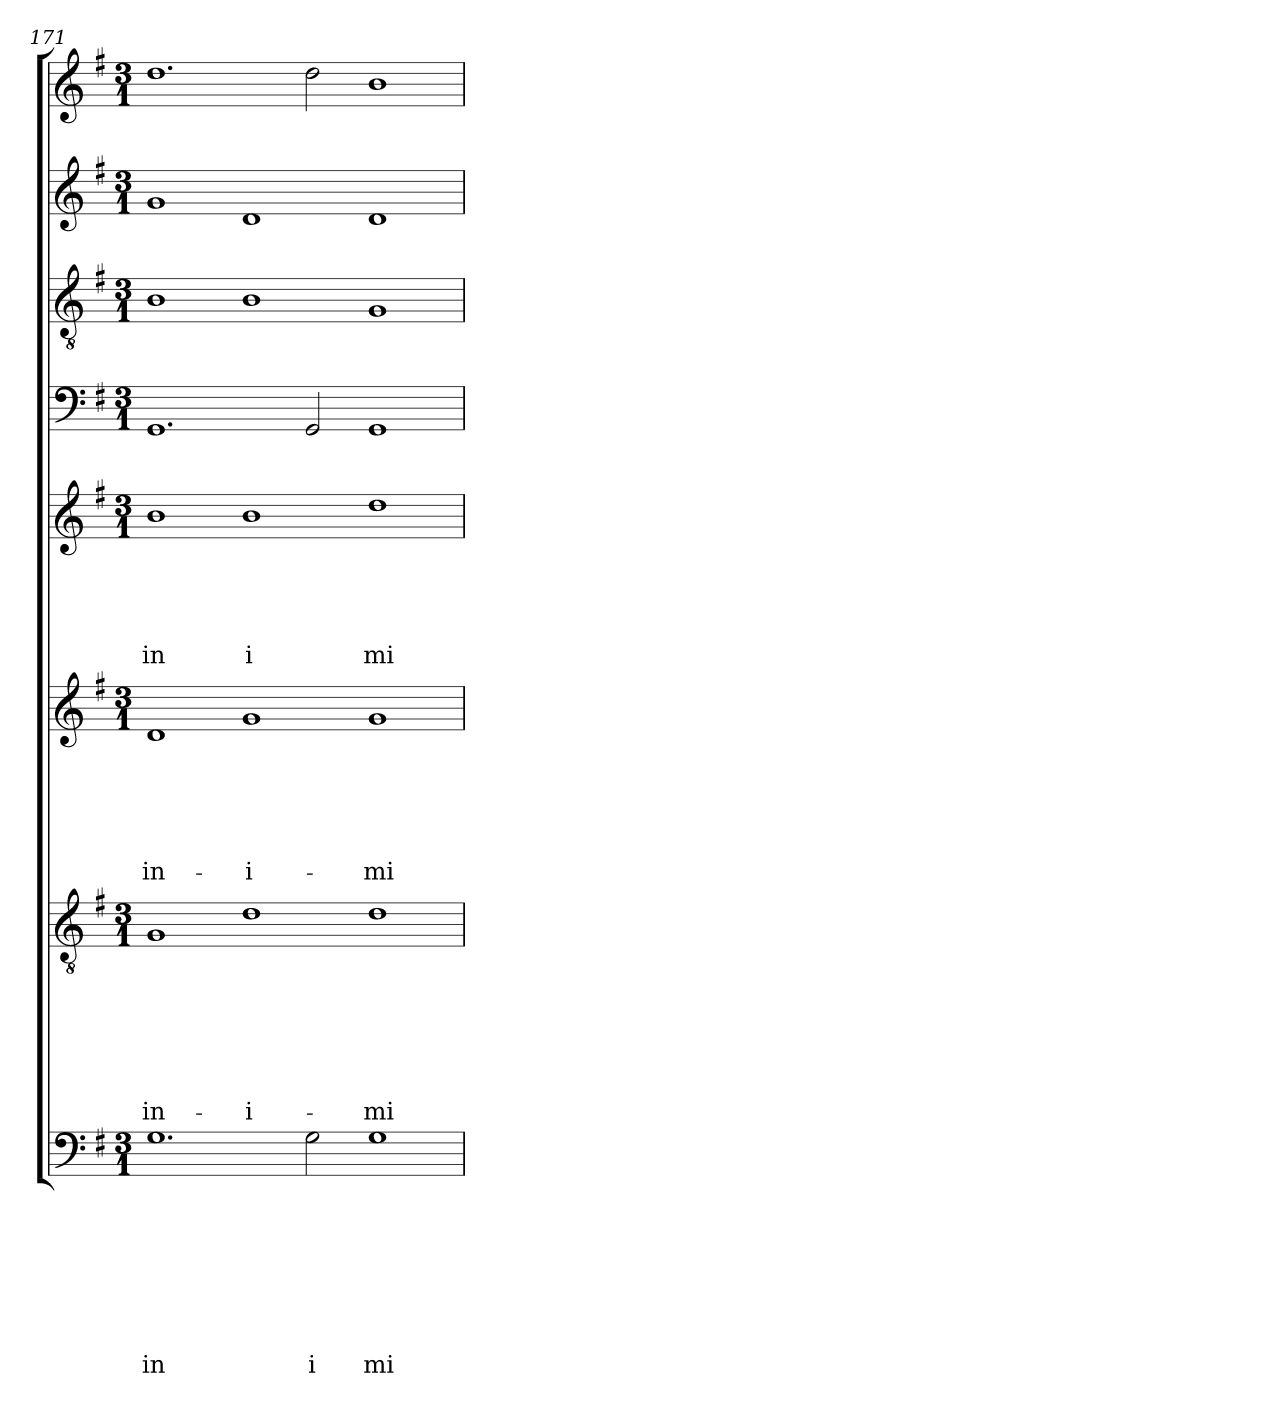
**kern	**text	**text	**text	**text	**text	**text	**text	**text	**kern	**text	**text	**text	**text	**text	**text	**text	**kern	**text	**text	**text	**text	**text	**text	**kern	**text	**text	**text	**text	**text	**kern	**kern	**kern	**kern
*part8	*part8	*part8	*part8	*part8	*part8	*part8	*part8	*part8	*part7	*part7	*part7	*part7	*part7	*part7	*part7	*part7	*part6	*part6	*part6	*part6	*part6	*part6	*part6	*part5	*part5	*part5	*part5	*part5	*part5	*part4	*part3	*part2	*part1
*staff8	*staff8	*staff8	*staff8	*staff8	*staff8	*staff8	*staff8	*staff8	*staff7	*staff7	*staff7	*staff7	*staff7	*staff7	*staff7	*staff7	*staff6	*staff6	*staff6	*staff6	*staff6	*staff6	*staff6	*staff5	*staff5	*staff5	*staff5	*staff5	*staff5	*staff4	*staff3	*staff2	*staff1
*clefF4	*	*	*	*	*	*	*	*	*clefGv2	*	*	*	*	*	*	*	*clefG2	*	*	*	*	*	*	*clefG2	*	*	*	*	*	*clefF4	*clefGv2	*clefG2	*clefG2
*k[f#]	*	*	*	*	*	*	*	*	*k[f#]	*	*	*	*	*	*	*	*k[f#]	*	*	*	*	*	*	*k[f#]	*	*	*	*	*	*k[f#]	*k[f#]	*k[f#]	*k[f#]
*G:	*	*	*	*	*	*	*	*	*G:	*	*	*	*	*	*	*	*G:	*	*	*	*	*	*	*G:	*	*	*	*	*	*G:	*G:	*G:	*G:
*M3/1	*	*	*	*	*	*	*	*	*M3/1	*	*	*	*	*	*	*	*M3/1	*	*	*	*	*	*	*M3/1	*	*	*	*	*	*M3/1	*M3/1	*M3/1	*M3/1
=171	=171	=171	=171	=171	=171	=171	=171	=171	=171	=171	=171	=171	=171	=171	=171	=171	=171	=171	=171	=171	=171	=171	=171	=171	=171	=171	=171	=171	=171	=171	=171	=171	=171
!	!	!	!	!	!	!	!	!LO:LY:b	!	!	!	!	!	!	!	!LO:LY:b	!	!	!	!	!	!	!LO:LY:b	!	!	!	!	!	!LO:LY:b	!	!	!	!
1.G	.	.	.	.	.	.	.	in	1G	.	.	.	.	.	.	in-	1d	.	.	.	.	.	in-	1b	.	.	.	.	in	1.GG	1B	1g	1.dd
!	!	!	!	!	!	!	!	!	!	!	!	!	!	!	!	!LO:LY:b	!	!	!	!	!	!	!LO:LY:b	!	!	!	!	!	!LO:LY:b	!	!	!	!
.	.	.	.	.	.	.	.	.	1d	.	.	.	.	.	.	-i-	1g	.	.	.	.	.	-i-	1b	.	.	.	.	i	.	1B	1d	.
!	!	!	!	!	!	!	!	!LO:LY:b	!	!	!	!	!	!	!	!	!	!	!	!	!	!	!	!	!	!	!	!	!	!	!	!	!
2G\	.	.	.	.	.	.	.	i	.	.	.	.	.	.	.	.	.	.	.	.	.	.	.	.	.	.	.	.	.	2GG/	.	.	2dd\
!	!	!	!	!	!	!	!	!LO:LY:b	!	!	!	!	!	!	!	!LO:LY:b	!	!	!	!	!	!	!LO:LY:b	!	!	!	!	!	!LO:LY:b	!	!	!	!
1G	.	.	.	.	.	.	.	mi	1d	.	.	.	.	.	.	-mi-	1g	.	.	.	.	.	-mi-	1dd	.	.	.	.	mi	1GG	1G	1d	1b
=	=	=	=	=	=	=	=	=	=	=	=	=	=	=	=	=	=	=	=	=	=	=	=	=	=	=	=	=	=	=	=	=	=
*-	*-	*-	*-	*-	*-	*-	*-	*-	*-	*-	*-	*-	*-	*-	*-	*-	*-	*-	*-	*-	*-	*-	*-	*-	*-	*-	*-	*-	*-	*-	*-	*-	*-
